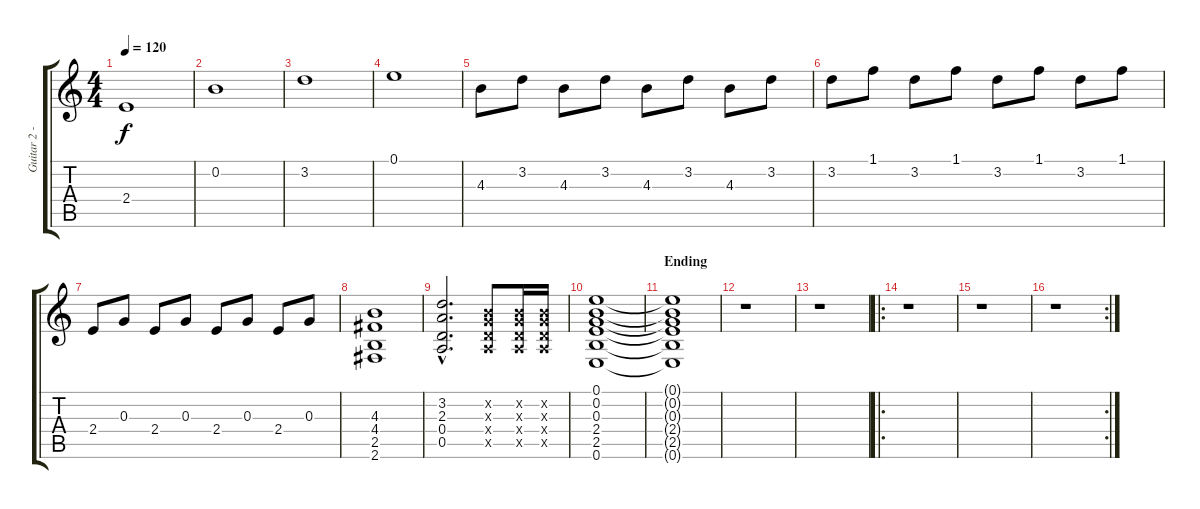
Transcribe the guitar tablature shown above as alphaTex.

\track ("Guitar 2 - other stuff" "Guitar 2 -") {instrument overdrivenguitar}
\staff {score tabs}
\tuning (E4 B3 G3 D3 A2 E2) {hide}
\ts (4 4)
\tempo 120
\clef g2
\ks c
2.4.1{dy f} |
0.2.1 |
3.2.1 |
0.1.1 |
4.3.8 3.2.8 4.3.8 3.2.8 4.3.8 3.2.8 4.3.8 3.2.8 |
3.2.8 1.1.8 3.2.8 1.1.8 3.2.8 1.1.8 3.2.8 1.1.8 |
2.4.8 0.3.8 2.4.8 0.3.8 2.4.8 0.3.8 2.4.8 0.3.8 |
(4.3 4.4 2.5 2.6).1 |
(3.2{hac} 2.3{hac} 0.4{hac} 0.5{hac}).2{d} (0.2{x} 0.3{x} 0.4{x} 0.5{x}).8 (0.2{x} 0.3{x} 0.4{x} 0.5{x}).16 (0.2{x} 0.3{x} 0.4{x} 0.5{x}).16 |
(0.1 0.2 0.3 2.4 2.5 0.6).1 |
\section ("" "Ending")
(0.1{t} 0.2{t} 0.3{t} 2.4{t} 2.5{t} 0.6{t}).1{volume 0} |
r.1 |
r.1 |
\ro
r.1 |
r.1 |
\rc 2
r.1
